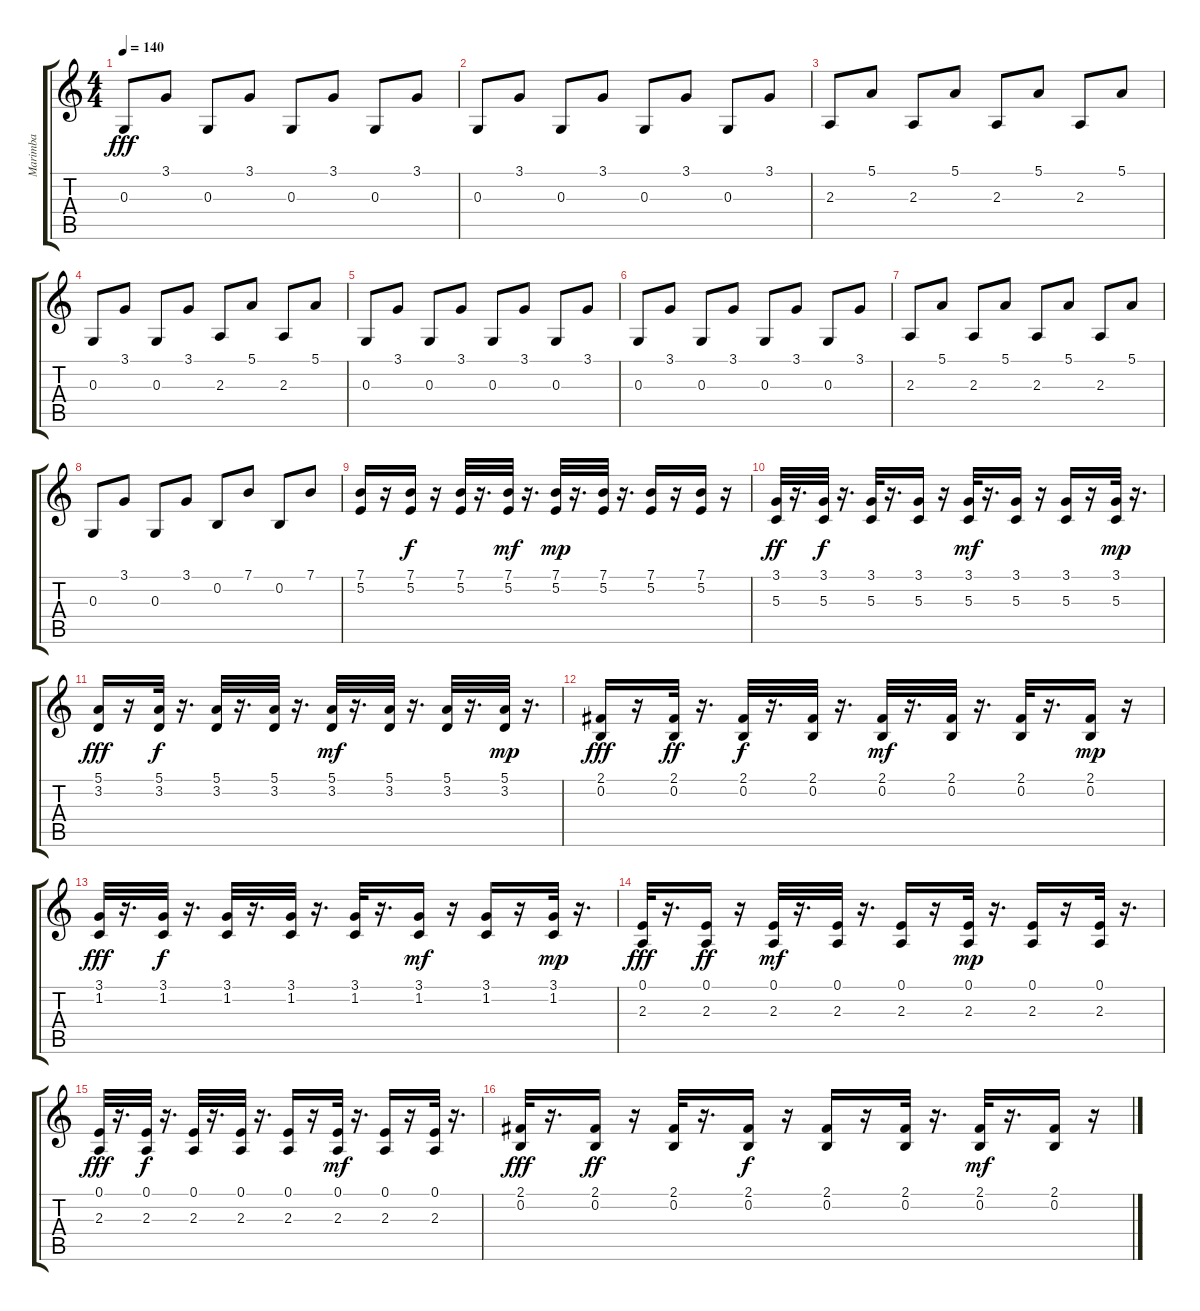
\track ("Marimba" "Marimba") {instrument marimba}
\staff {score tabs}
\tuning (E4 B3 G3 D3 A2 E2) {hide}
\ts (4 4)
\tempo 140
\clef g2
\ks c
0.3.8{dy fff} 3.1.8 0.3.8 3.1.8 0.3.8 3.1.8 0.3.8 3.1.8 |
0.3.8 3.1.8 0.3.8 3.1.8 0.3.8 3.1.8 0.3.8 3.1.8 |
2.3.8 5.1.8 2.3.8 5.1.8 2.3.8 5.1.8 2.3.8 5.1.8 |
0.3.8 3.1.8 0.3.8 3.1.8 2.3.8 5.1.8 2.3.8 5.1.8 |
0.3.8 3.1.8 0.3.8 3.1.8 0.3.8 3.1.8 0.3.8 3.1.8 |
0.3.8 3.1.8 0.3.8 3.1.8 0.3.8 3.1.8 0.3.8 3.1.8 |
2.3.8 5.1.8 2.3.8 5.1.8 2.3.8 5.1.8 2.3.8 5.1.8 |
0.3.8 3.1.8 0.3.8 3.1.8 0.2.8 7.1.8 0.2.8 7.1.8 |
(7.1 5.2).16 r.16 (7.1 5.2).16{dy f} r.16 (7.1 5.2).32 r.16{d} (7.1 5.2).32{dy mf} r.16{d} (7.1 5.2).32{dy mp} r.16{d} (7.1 5.2).32 r.16{d} (7.1 5.2).16 r.16 (7.1 5.2).16 r.16 |
(3.1 5.3).32{dy ff} r.16{d} (3.1 5.3).32{dy f} r.16{d} (3.1 5.3).32 r.16{d} (3.1 5.3).16 r.16 (3.1 5.3).32{dy mf} r.16{d} (3.1 5.3).16 r.16 (3.1 5.3).16 r.16 (3.1 5.3).32{dy mp} r.16{d} |
(5.1 3.2).16{dy fff} r.16 (5.1 3.2).32{dy f} r.16{d} (5.1 3.2).32 r.16{d} (5.1 3.2).32 r.16{d} (5.1 3.2).32{dy mf} r.16{d} (5.1 3.2).32 r.16{d} (5.1 3.2).32 r.16{d} (5.1 3.2).32{dy mp} r.16{d} |
(2.1 0.2).16{dy fff} r.16 (2.1 0.2).32{dy ff} r.16{d} (2.1 0.2).32{dy f} r.16{d} (2.1 0.2).32 r.16{d} (2.1 0.2).32{dy mf} r.16{d} (2.1 0.2).32 r.16{d} (2.1 0.2).32 r.16{d} (2.1 0.2).16{dy mp} r.16 |
(3.1 1.2).32{dy fff} r.16{d} (3.1 1.2).32{dy f} r.16{d} (3.1 1.2).32 r.16{d} (3.1 1.2).32 r.16{d} (3.1 1.2).32 r.16{d} (3.1 1.2).16{dy mf} r.16 (3.1 1.2).16 r.16 (3.1 1.2).32{dy mp} r.16{d} |
(0.1 2.3).32{dy fff} r.16{d} (0.1 2.3).16{dy ff} r.16 (0.1 2.3).32{dy mf} r.16{d} (0.1 2.3).32 r.16{d} (0.1 2.3).16 r.16 (0.1 2.3).32{dy mp} r.16{d} (0.1 2.3).16 r.16 (0.1 2.3).32 r.16{d} |
(0.1 2.3).32{dy fff} r.16{d} (0.1 2.3).32{dy f} r.16{d} (0.1 2.3).32 r.16{d} (0.1 2.3).32 r.16{d} (0.1 2.3).16 r.16 (0.1 2.3).32{dy mf} r.16{d} (0.1 2.3).16 r.16 (0.1 2.3).32 r.16{d} |
(2.1 0.2).32{dy fff} r.16{d} (2.1 0.2).16{dy ff} r.16 (2.1 0.2).32 r.16{d} (2.1 0.2).16{dy f} r.16 (2.1 0.2).16 r.16 (2.1 0.2).32 r.16{d} (2.1 0.2).32{dy mf} r.16{d} (2.1 0.2).16 r.16
